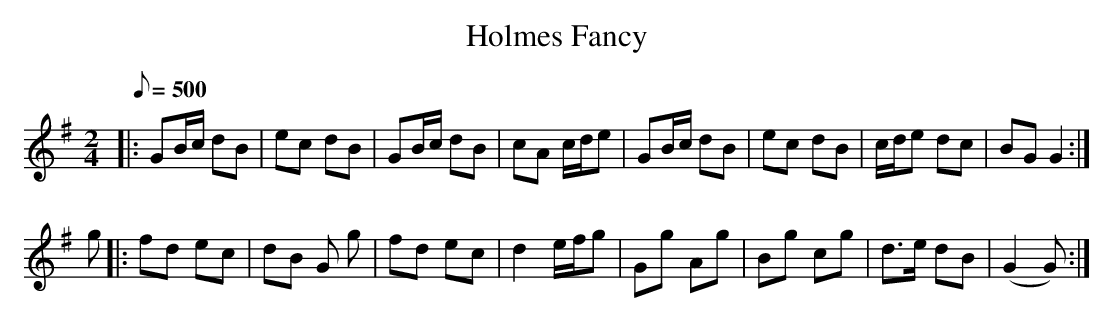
X:1
T:Holmes Fancy
M:2/4
L:1/8
Q:500
K:G
|: GB/2c/2 dB | ec dB | GB/2c/2 dB | cA c/2d/2e | GB/2c/2 dB | ec dB | c/2d/2e dc | BG G2 :|
g |: fd ec | dB G g | fd ec | d2 e/2f/2g | Gg Ag | Bg cg | d3/2e/2 dB | (G2 G) :|
